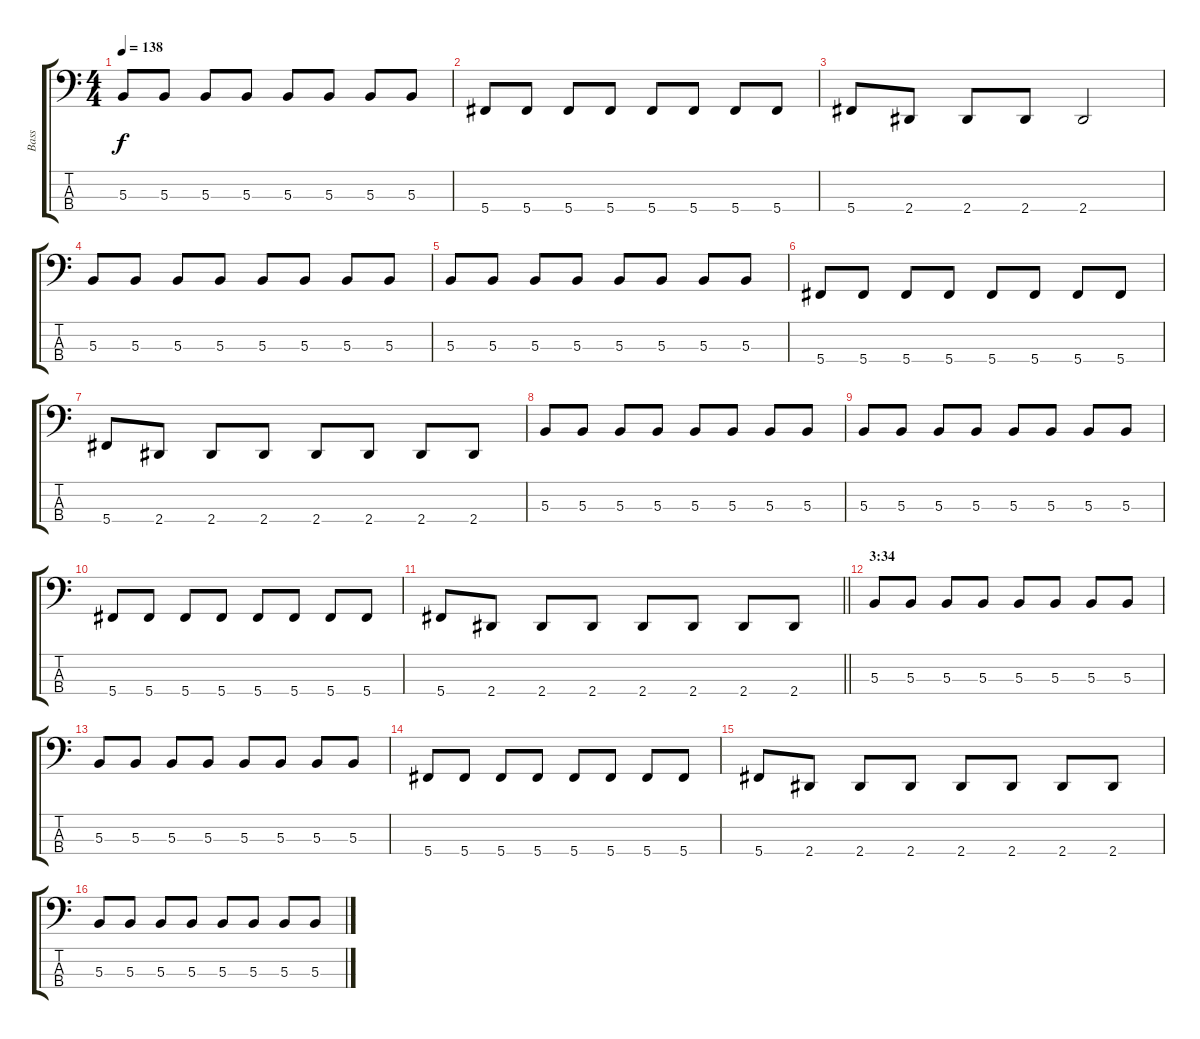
\track ("Bass" "Bass") {instrument electricbassfinger}
\staff {score tabs}
\tuning (E2 B1 Gb1 Db1) {hide}
\ts (4 4)
\tempo 138
\clef f4
\ks c
5.3.8{dy f} 5.3.8 5.3.8 5.3.8 5.3.8 5.3.8 5.3.8 5.3.8 |
5.4.8 5.4.8 5.4.8 5.4.8 5.4.8 5.4.8 5.4.8 5.4.8 |
5.4.8 2.4.8 2.4.8 2.4.8 2.4.2 |
5.3.8 5.3.8 5.3.8 5.3.8 5.3.8 5.3.8 5.3.8 5.3.8 |
5.3.8 5.3.8 5.3.8 5.3.8 5.3.8 5.3.8 5.3.8 5.3.8 |
5.4.8 5.4.8 5.4.8 5.4.8 5.4.8 5.4.8 5.4.8 5.4.8 |
5.4.8 2.4.8 2.4.8 2.4.8 2.4.8 2.4.8 2.4.8 2.4.8 |
5.3.8 5.3.8 5.3.8 5.3.8 5.3.8 5.3.8 5.3.8 5.3.8 |
5.3.8 5.3.8 5.3.8 5.3.8 5.3.8 5.3.8 5.3.8 5.3.8 |
5.4.8 5.4.8 5.4.8 5.4.8 5.4.8 5.4.8 5.4.8 5.4.8 |
\barLineRight lightlight
5.4.8 2.4.8 2.4.8 2.4.8 2.4.8 2.4.8 2.4.8 2.4.8 |
\section ("" "3:34")
5.3.8 5.3.8 5.3.8 5.3.8 5.3.8 5.3.8 5.3.8 5.3.8 |
5.3.8 5.3.8 5.3.8 5.3.8 5.3.8 5.3.8 5.3.8 5.3.8 |
5.4.8 5.4.8 5.4.8 5.4.8 5.4.8 5.4.8 5.4.8 5.4.8 |
5.4.8 2.4.8 2.4.8 2.4.8 2.4.8 2.4.8 2.4.8 2.4.8 |
5.3.8 5.3.8 5.3.8 5.3.8 5.3.8 5.3.8 5.3.8 5.3.8
